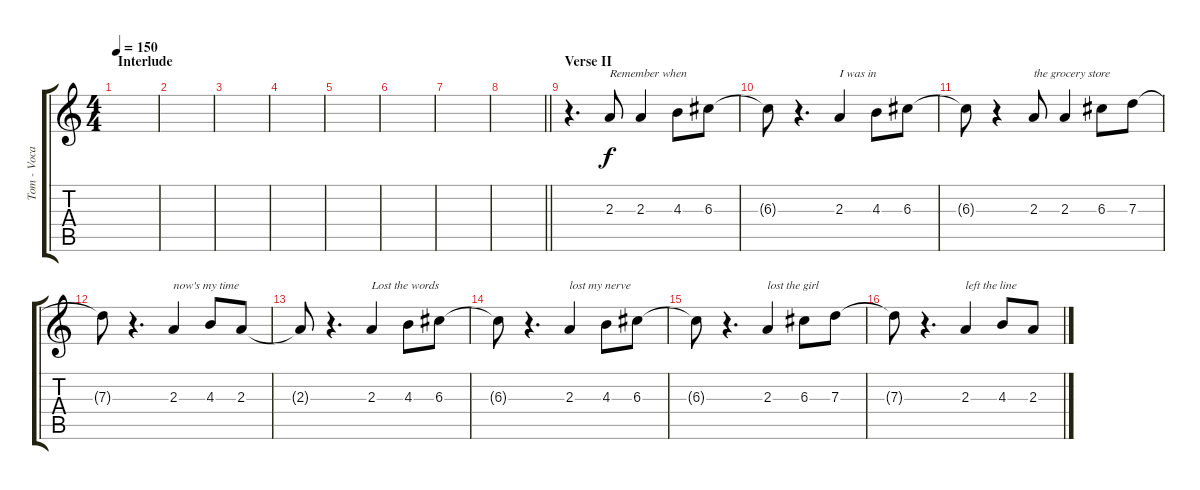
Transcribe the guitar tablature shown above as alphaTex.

\track ("Tom - Vocals" "Tom - Voca") {instrument overdrivenguitar}
\staff {score tabs}
\tuning (E4 B3 G3 D3 A2 E2) {hide}
\ts (4 4)
\section ("" "Interlude")
\tempo 150
\clef g2
\ks c
|
|
|
|
|
|
|
\barLineRight lightlight
|
\section ("" "Verse II")
r.4{d} 2.3.8{txt "Remember when "} 2.3.4 4.3.8 6.3.8 |
6.3{t}.8 r.4{d} 2.3.4{txt "I was in "} 4.3.8 6.3.8 |
6.3{t}.8 r.4 2.3.8{txt "the grocery store"} 2.3.4 6.3.8 7.3.8 |
7.3{t}.8 r.4{d} 2.3.4{txt "now's my time"} 4.3.8 2.3.8 |
2.3{t}.8 r.4{d} 2.3.4{txt "Lost the words"} 4.3.8 6.3.8 |
6.3{t}.8 r.4{d} 2.3.4{txt "lost my nerve"} 4.3.8 6.3.8 |
6.3{t}.8 r.4{d} 2.3.4{txt "lost the girl"} 6.3.8 7.3.8 |
7.3{t}.8 r.4{d} 2.3.4{txt "left the line"} 4.3.8 2.3.8
